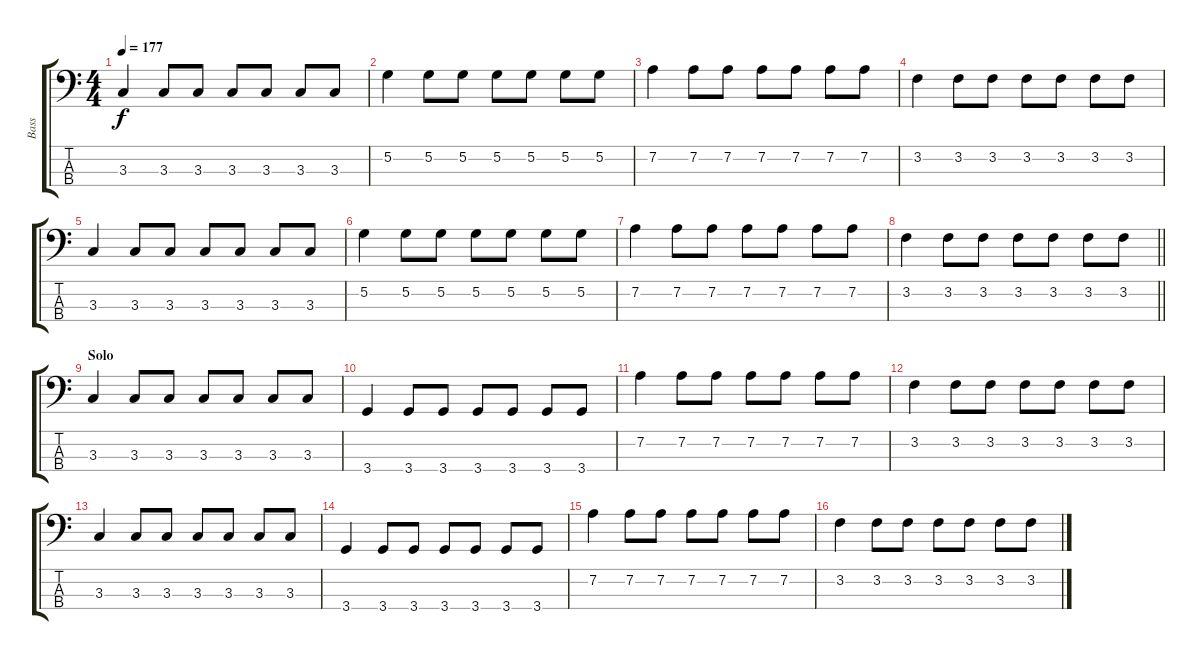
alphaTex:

\track ("Bass" "Bass") {instrument electricbasspick}
\staff {score tabs}
\tuning (G2 D2 A1 E1) {hide}
\ts (4 4)
\tempo 177
\clef f4
\ks c
3.3.4{dy f} 3.3.8 3.3.8 3.3.8 3.3.8 3.3.8 3.3.8 |
5.2.4 5.2.8 5.2.8 5.2.8 5.2.8 5.2.8 5.2.8 |
7.2.4 7.2.8 7.2.8 7.2.8 7.2.8 7.2.8 7.2.8 |
3.2.4 3.2.8 3.2.8 3.2.8 3.2.8 3.2.8 3.2.8 |
3.3.4 3.3.8 3.3.8 3.3.8 3.3.8 3.3.8 3.3.8 |
5.2.4 5.2.8 5.2.8 5.2.8 5.2.8 5.2.8 5.2.8 |
7.2.4 7.2.8 7.2.8 7.2.8 7.2.8 7.2.8 7.2.8 |
\barLineRight lightlight
3.2.4 3.2.8 3.2.8 3.2.8 3.2.8 3.2.8 3.2.8 |
\section ("" "Solo")
3.3.4 3.3.8 3.3.8 3.3.8 3.3.8 3.3.8 3.3.8 |
3.4.4 3.4.8 3.4.8 3.4.8 3.4.8 3.4.8 3.4.8 |
7.2.4 7.2.8 7.2.8 7.2.8 7.2.8 7.2.8 7.2.8 |
3.2.4 3.2.8 3.2.8 3.2.8 3.2.8 3.2.8 3.2.8 |
3.3.4 3.3.8 3.3.8 3.3.8 3.3.8 3.3.8 3.3.8 |
3.4.4 3.4.8 3.4.8 3.4.8 3.4.8 3.4.8 3.4.8 |
7.2.4 7.2.8 7.2.8 7.2.8 7.2.8 7.2.8 7.2.8 |
3.2.4 3.2.8 3.2.8 3.2.8 3.2.8 3.2.8 3.2.8
